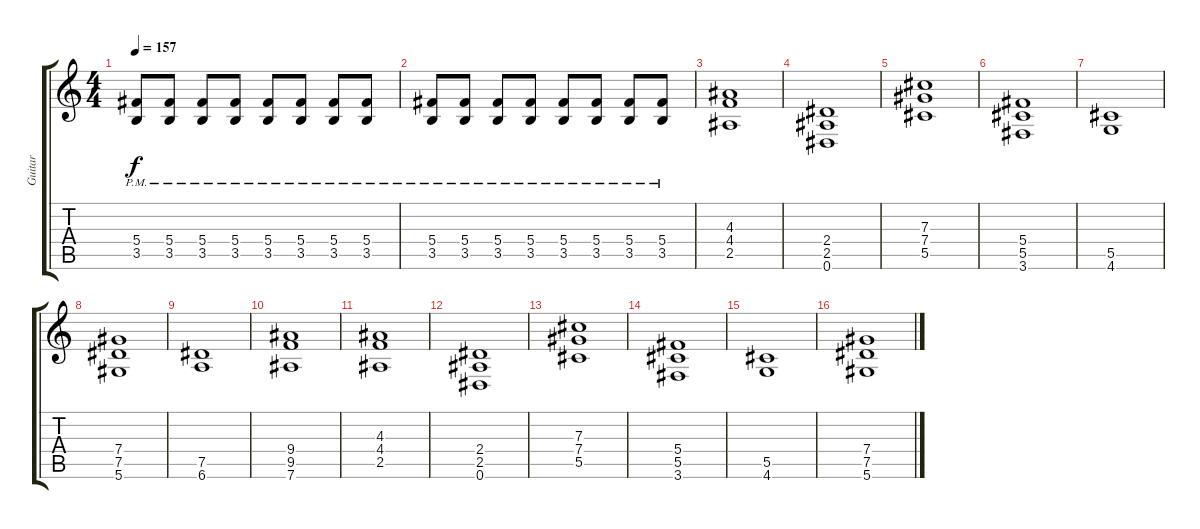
\track ("Guitar" "Guitar") {instrument distortionguitar}
\staff {score tabs}
\tuning (Eb4 Bb3 Gb3 Db3 Ab2 Eb2) {hide}
\ts (4 4)
\tempo 157
\clef g2
\ks c
(5.4 3.5{pm}).8{dy f} (5.4 3.5{pm}).8 (5.4 3.5{pm}).8 (5.4 3.5{pm}).8 (5.4 3.5{pm}).8 (5.4 3.5{pm}).8 (5.4 3.5{pm}).8 (5.4 3.5{pm}).8 |
(5.4 3.5{pm}).8 (5.4 3.5{pm}).8 (5.4 3.5{pm}).8 (5.4 3.5{pm}).8 (5.4 3.5{pm}).8 (5.4 3.5{pm}).8 (5.4 3.5{pm}).8 (5.4 3.5{pm}).8 |
(4.3 4.4 2.5).1 |
(2.4 2.5 0.6).1 |
(7.3 7.4 5.5).1 |
(5.4 5.5 3.6).1 |
(5.5 4.6).1 |
(7.4 7.5 5.6).1 |
(7.5 6.6).1 |
(9.4 9.5 7.6).1 |
(4.3 4.4 2.5).1 |
(2.4 2.5 0.6).1 |
(7.3 7.4 5.5).1 |
(5.4 5.5 3.6).1 |
(5.5 4.6).1 |
(7.4 7.5 5.6).1
